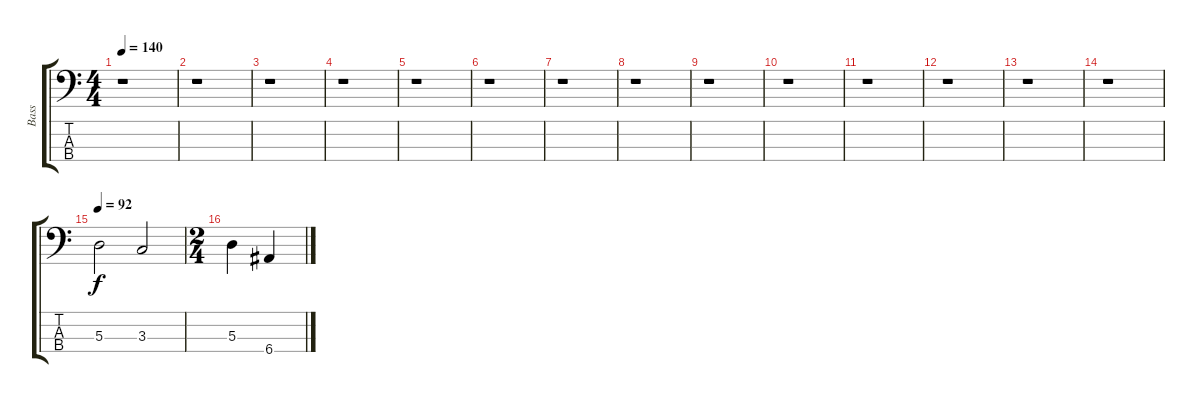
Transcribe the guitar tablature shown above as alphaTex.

\track ("Bass" "Bass") {instrument electricbasspick}
\staff {score tabs}
\tuning (G2 D2 A1 E1) {hide}
\ts (4 4)
\tempo 140
\clef f4
\ks c
r.1{dy f} |
r.1 |
r.1 |
r.1 |
r.1 |
r.1 |
r.1 |
r.1 |
r.1 |
r.1 |
r.1 |
r.1 |
r.1 |
r.1 |
\tempo 92
5.3.2 3.3.2 |
\ts (2 4)
5.3.4 6.4.4
